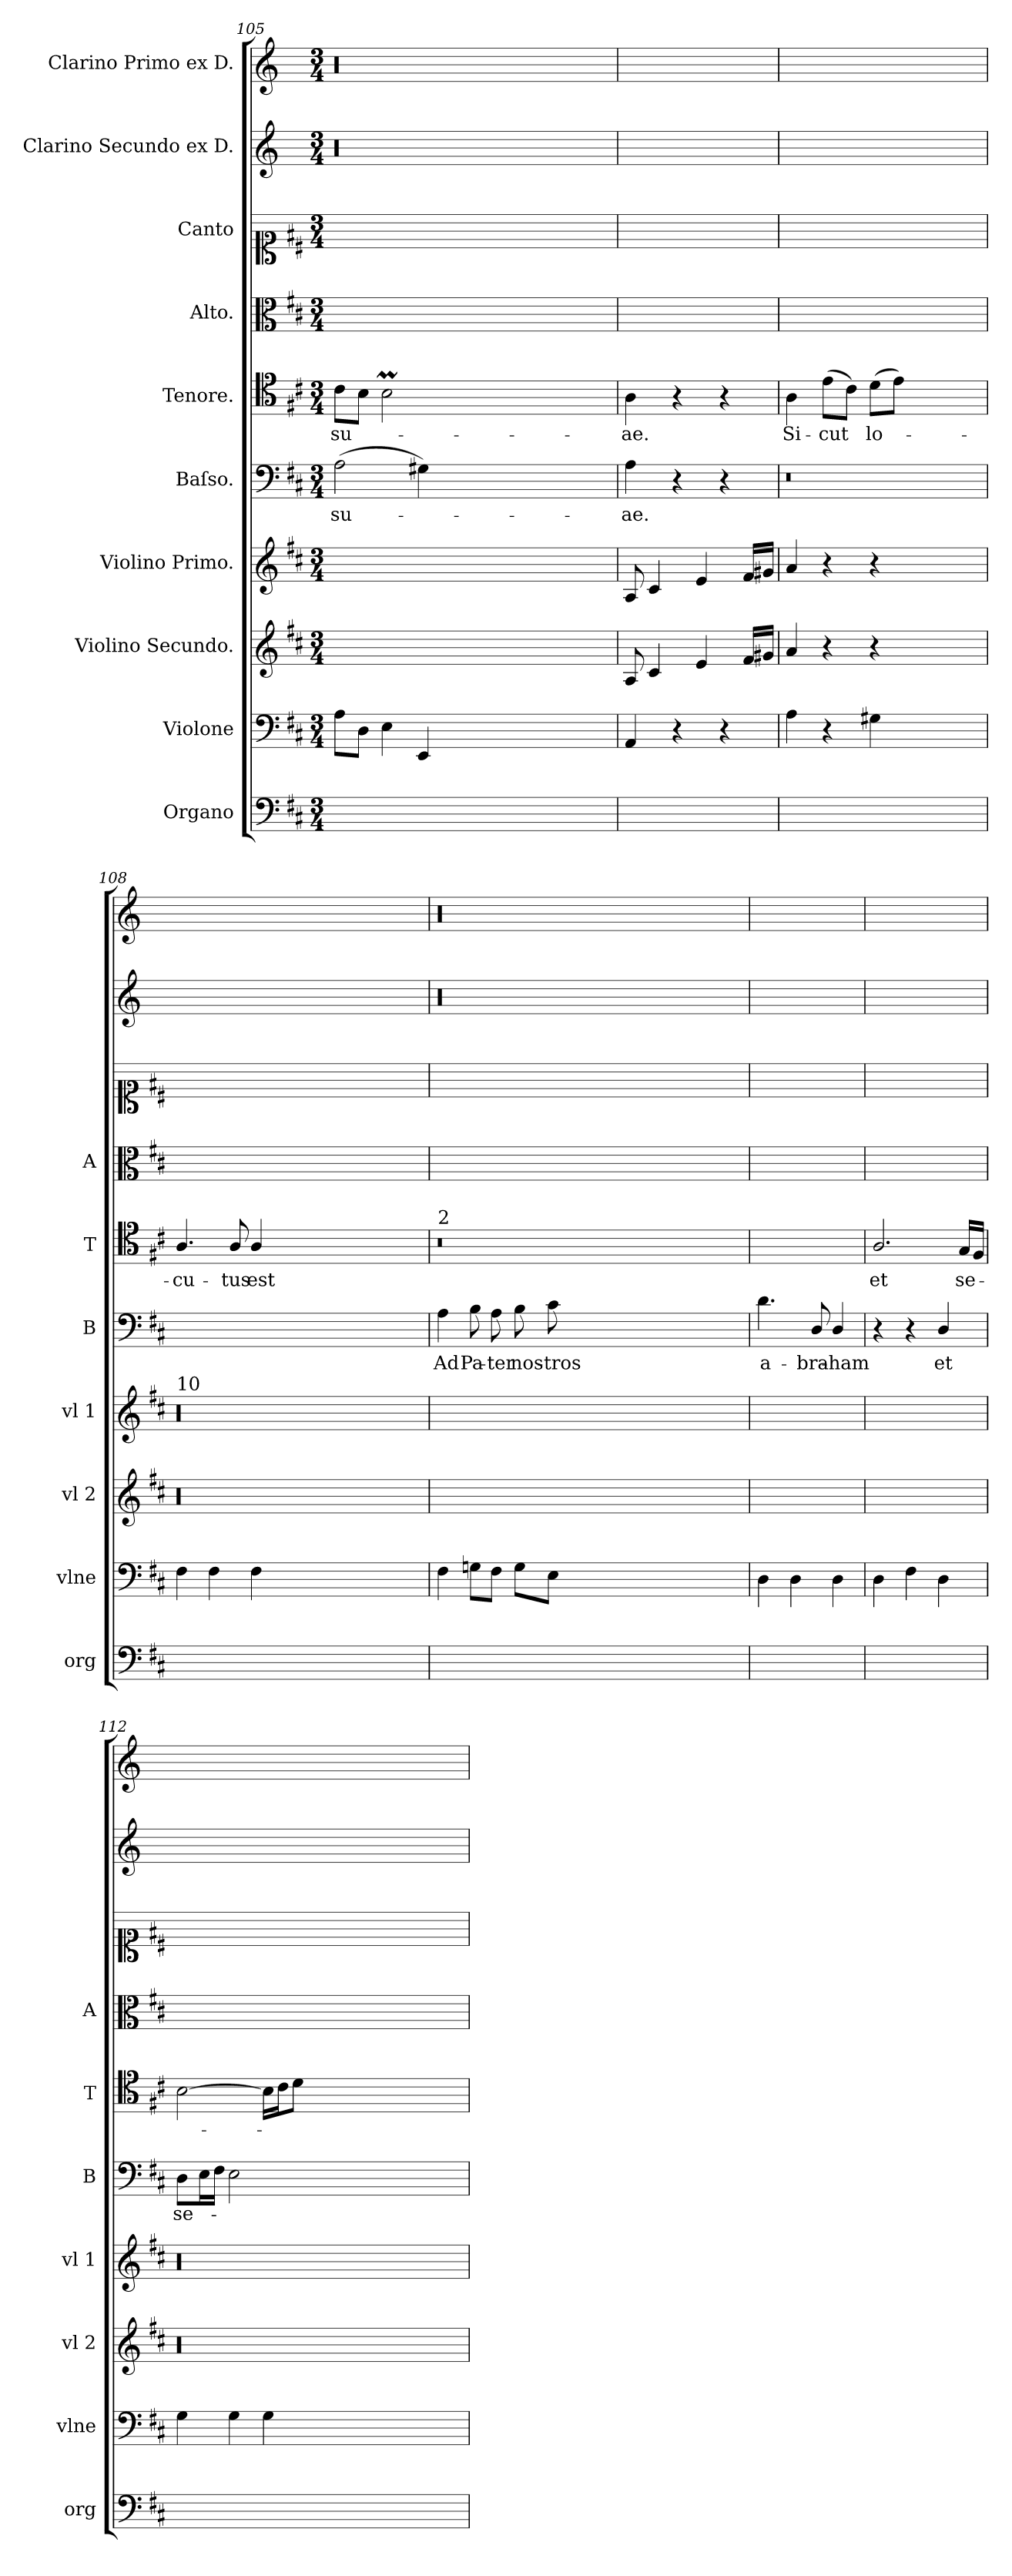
**kern	**kern	**kern	**kern	**kern	**text	**kern	**text	**kern	**kern	**kern	**kern
*part10	*part9	*part8	*part7	*part6	*part6	*part5	*part5	*part4	*part3	*part2	*part1
*staff10	*staff9	*staff8	*staff7	*staff6	*staff6	*staff5	*staff5	*staff4	*staff3	*staff2	*staff1
*I"Organo	*I"Violone	*I"Violino Secundo.	*I"Violino Primo.	*I"Baſso.	*	*I"Tenore.	*	*I"Alto.	*I"Canto	*I"Clarino Secundo ex D.	*I"Clarino Primo ex D.
*I'org	*I'vlne	*I'vl 2	*I'vl 1	*I'B	*	*I'T	*	*I'A	*	*	*
*clefF4	*clefF4	*clefG2	*clefG2	*clefF4	*	*clefC4	*	*clefC3	*clefC1	*clefG2	*clefG2
*	*	*	*	*	*	*	*	*	*	*ITrd-1c-2	*ITrd-1c-2
*k[f#c#]	*k[f#c#]	*k[f#c#]	*k[f#c#]	*k[f#c#]	*	*k[f#c#]	*	*k[f#c#]	*k[f#c#]	*k[f#c#]	*k[f#c#]
*M3/4	*M3/4	*M3/4	*M3/4	*M3/4	*	*M3/4	*	*M3/4	*M3/4	*M3/4	*M3/4
=105	=105	=105	=105	=105	=105	=105	=105	=105	=105	=105	=105
!	!	!	!	!	!	!	!	!	!	!LO:N:vis=00	!LO:N:vis=00
2.ryy	8A\L	0.ryy	0.ryy	(2A\	su-	8c#\L	su-	2.ryy	2.ryy	0.r	0.r
.	8D\J	.	.	.	.	8B\J	.	.	.	.	.
.	4E\	.	.	.	.	2BM\	.	.	.	.	.
.	4EE/	.	.	4G#X\)	.	.	.	.	.	.	.
0ryy	0ryy	.	.	0ryy	.	0ryy	.	0ryy	0ryy	.	.
4ryy	4ryy	.	.	4ryy	.	4ryy	.	4ryy	4ryy	.	.
=106	=106	=106	=106	=106	=106	=106	=106	=106	=106	=106	=106
2.ryy	4AA/	8A/	8A/	4A\	-ae.	4A\	-ae.	2.ryy	2.ryy	2.ryy	2.ryy
.	.	4c#/	4c#/	.	.	.	.	.	.	.	.
.	4r	.	.	4r	.	4r	.	.	.	.	.
.	.	4e/	4e/	.	.	.	.	.	.	.	.
.	4r	.	.	4r	.	4r	.	.	.	.	.
.	.	16f#/LL	16f#/LL	.	.	.	.	.	.	.	.
.	.	16g#X/JJ	16g#X/JJ	.	.	.	.	.	.	.	.
=107	=107	=107	=107	=107	=107	=107	=107	=107	=107	=107	=107
!	!	!	!	!LO:N:vis=0	!	!	!	!	!	!	!
2.ryy	4A\	4a/	4a/	1.r	.	4A\	Si-	2.ryy	2.ryy	1.ryy	1.ryy
.	4r	4r	4r	.	.	(8e\L	-cut	.	.	.	.
.	.	.	.	.	.	8c#\J)	.	.	.	.	.
.	4G#X\	4r	4r	.	.	(8d\L	lo-	.	.	.	.
.	.	.	.	.	.	8e\J)	.	.	.	.	.
2.ryy	2.ryy	2.ryy	2.ryy	.	.	2.ryy	.	2.ryy	2.ryy	.	.
=108	=108	=108	=108	=108	=108	=108	=108	=108	=108	=108	=108
!	!	!	!LO:TX:a:t=10	!	!	!	!	!	!	!	!
!	!	!LO:N:vis=00	!LO:N:vis=00	!	!	!	!	!	!	!	!
2.ryy	4F#\	0.r	0.r	0.ryy	.	4.A/	-cu-	2.ryy	2.ryy	0.ryy	0.ryy
.	4F#\	.	.	.	.	.	.	.	.	.	.
.	.	.	.	.	.	8A/	-tus	.	.	.	.
.	4F#\	.	.	.	.	4A/	est	.	.	.	.
0ryy	0ryy	.	.	.	.	0ryy	.	0ryy	0ryy	.	.
4ryy	4ryy	.	.	.	.	4ryy	.	4ryy	4ryy	.	.
=109	=109	=109	=109	=109	=109	=109	=109	=109	=109	=109	=109
!	!	!	!	!	!	!LO:TX:a:t=2	!	!	!	!	!
!	!	!	!	!	!	!LO:N:vis=0	!	!	!	!LO:N:vis=00	!LO:N:vis=00
2.ryy	4F#\	0.ryy	0.ryy	4A\	Ad	1.r	.	2.ryy	2.ryy	0.r	0.r
.	8Gn\L	.	.	8B\	Pa-	.	.	.	.	.	.
.	8F#\J	.	.	8A\	-ter	.	.	.	.	.	.
.	8G\L	.	.	8B\	nos-	.	.	.	.	.	.
.	8E\J	.	.	8c#\	-tros	.	.	.	.	.	.
0ryy	0ryy	.	.	0ryy	.	.	.	0ryy	0ryy	.	.
.	.	.	.	.	.	1.ryy	.	.	.	.	.
4ryy	4ryy	.	.	4ryy	.	.	.	4ryy	4ryy	.	.
=110	=110	=110	=110	=110	=110	=110	=110	=110	=110	=110	=110
2.ryy	4D\	2.ryy	2.ryy	4.d\	a-	2.ryy	.	2.ryy	2.ryy	2.ryy	2.ryy
.	4D\	.	.	.	.	.	.	.	.	.	.
.	.	.	.	8D/	-bra-	.	.	.	.	.	.
.	4D\	.	.	4D/	-ham	.	.	.	.	.	.
=111	=111	=111	=111	=111	=111	=111	=111	=111	=111	=111	=111
!	!	!	!	!	!	!LO:N:vis=2.	!	!	!	!	!
2.ryy	4D\	2.ryy	2.ryy	4r	.	2A/	et	2.ryy	2.ryy	2.ryy	2.ryy
.	4F#\	.	.	4r	.	.	.	.	.	.	.
.	4D\	.	.	4D/	et	8A/yy	.	.	.	.	.
.	.	.	.	.	.	16G/LL	se-	.	.	.	.
.	.	.	.	.	.	16F#/JJ	.	.	.	.	.
=112	=112	=112	=112	=112	=112	=112	=112	=112	=112	=112	=112
!	!	!LO:N:vis=00	!LO:N:vis=00	!	!	!	!	!	!	!	!
2.ryy	4G\	0.r	0.r	8D\L	se-	[2B\	.	2.ryy	2.ryy	0.ryy	0.ryy
.	.	.	.	16E\L	.	.	.	.	.	.	.
.	.	.	.	16F#\JJ	.	.	.	.	.	.	.
.	4G\	.	.	2E\	.	.	.	.	.	.	.
.	4G\	.	.	.	.	16B\LL]	.	.	.	.	.
.	.	.	.	.	.	16c#\J	.	.	.	.	.
.	.	.	.	.	.	8d\J	.	.	.	.	.
0ryy	0ryy	.	.	0ryy	.	0ryy	.	0ryy	0ryy	.	.
4ryy	4ryy	.	.	4ryy	.	4ryy	.	4ryy	4ryy	.	.
=	=	=	=	=	=	=	=	=	=	=	=
*-	*-	*-	*-	*-	*-	*-	*-	*-	*-	*-	*-
